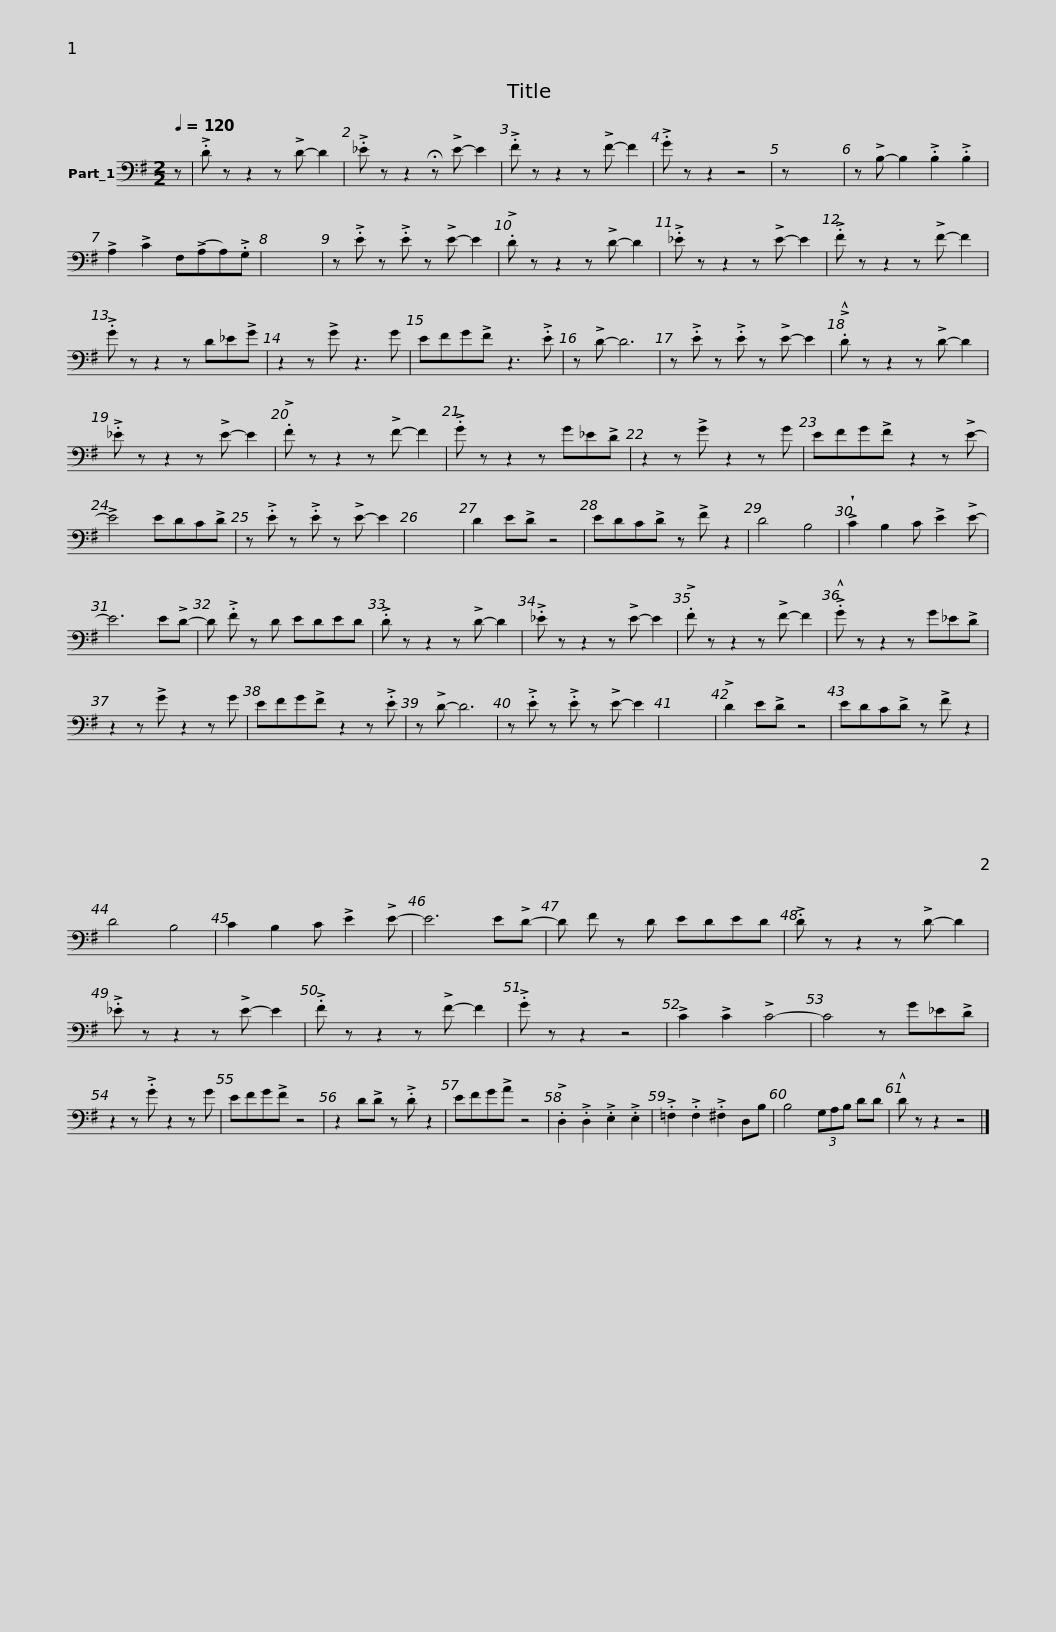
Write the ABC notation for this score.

X:1
L:1/8
Q:1/4=120
M:2/2
I:linebreak $
K:G
V:1 bass
V:1
 z | !>!.D z z2 z !>!D- D2 | !>!._E z z2 !fermata!z !>!E- E2 | !>!.F z z2 z !>!F- F2 | !>!.G z z2 z4 | %5
 z x7 |$ z !>!B,- B,2 !>!.B,2 !>!.B,2 | !>!A,2 !>!C2 F,(!>!A,A,)!>!.G, | x8 | z !>!.E z !>!.E z !>!E- E2 | %10
 !>!.D z z2 z !>!D- D2 | !>!._E z z2 z !>!E- E2 |$ !>!.F z z2 z !>!F- F2 | !>!.G z z2 z D_E!>!G | z2 z !>!G z3 G | %15
 EFG!>!F z3 !>!.E | z !>!D- D6 | z !>!.E z !>!.E z !>!E- E2 |$ !>!.!^!D z z2 z !>!D- D2 | !>!._E z z2 z !>!E- E2 | %20
 !>!.F z z2 z !>!F- F2 | !>!.G z z2 z G_E!>!D | z2 z !>!G z2 z G | EFG!>!F z2 z !>!E- |$ !>!E4 EDC!>!D | %25
 z !>!.E z !>!.E z !>!E- E2 | x8 | D2 E!>!D z4 | EDC!>!D z !>!F z2 | D4 B,4 |$ %30
 !>!!wedge!C2 B,2 C !>!E2 !>!E- | E6 E!>!D- | D !>!.F z D EDED | !>!.D z z2 z !>!D- D2 | !>!._E z z2 z !>!E- E2 | %35
 !>!.F z z2 z !>!F- F2 |$ !>!.!^!G z z2 z G_E!>!D | z2 z !>!G z2 z G | EFG!>!F z2 z !>!.E | z !>!D- D6 | %40
 z !>!.E z !>!.E z !>!E- E2 | x8 |$ !>!D2 E!>!D z4 | EDC!>!D z !>!F z2 | D4 B,4 | %45
 C2 B,2 C !>!E2 !>!E- | E6 E!>!D- | D F z D EDED |$ !>!.D z z2 z !>!D- D2 | !>!._E z z2 z !>!E- E2 | %50
 !>!.F z z2 z !>!F- F2 | !>!.G z z2 z4 | !>!C2 !>!C2 !>!C4- | C4 z G_E!>!D |$ z2 z !>!.G z2 z G | %55
 EFG!>!F z4 | z2 D!>!D z !>!.D z2 | EFG!>!A z4 | !>!.D,2 !>!.D,2 !>!.E,2 !>!.E,2 | !>!.=F,2 !>!.F,2 !>!.^F,2 D,B, |$ %60
 B,4 (3G,A,B, DD | !^!D z z2 z4 |] %62
